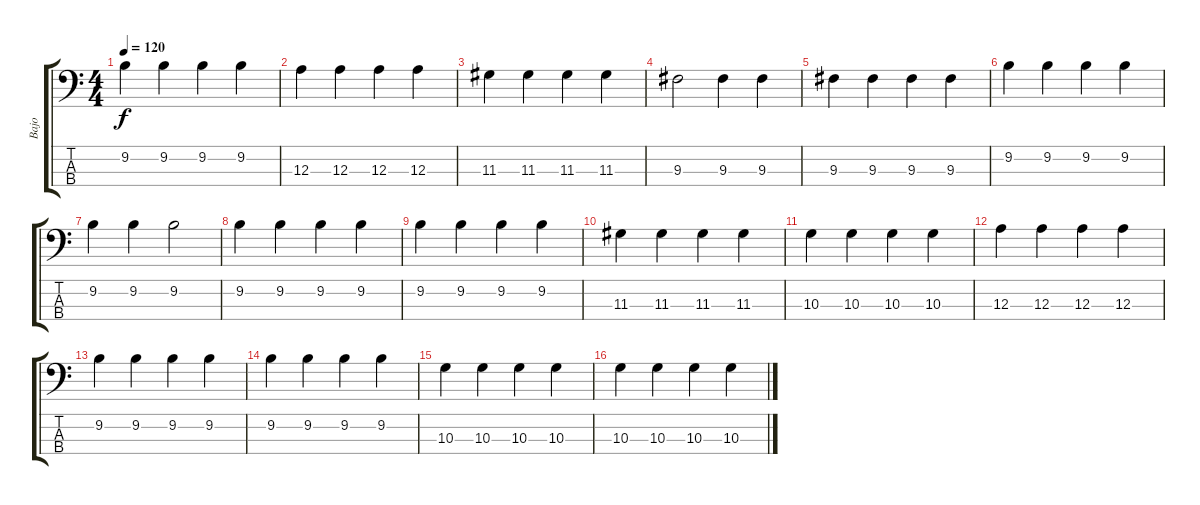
\track ("Bajo" "Bajo") {instrument electricbassfinger}
\staff {score tabs}
\tuning (G2 D2 A1 E1) {hide}
\ts (4 4)
\tempo 120
\clef f4
\ks c
9.2.4{dy f} 9.2.4 9.2.4 9.2.4 |
12.3.4 12.3.4 12.3.4 12.3.4 |
11.3.4 11.3.4 11.3.4 11.3.4 |
9.3.2 9.3.4 9.3.4 |
9.3.4 9.3.4 9.3.4 9.3.4 |
9.2.4 9.2.4 9.2.4 9.2.4 |
9.2.4 9.2.4 9.2.2 |
9.2.4 9.2.4 9.2.4 9.2.4 |
9.2.4 9.2.4 9.2.4 9.2.4 |
11.3.4 11.3.4 11.3.4 11.3.4 |
10.3.4 10.3.4 10.3.4 10.3.4 |
12.3.4 12.3.4 12.3.4 12.3.4 |
9.2.4 9.2.4 9.2.4 9.2.4 |
9.2.4 9.2.4 9.2.4 9.2.4 |
10.3.4 10.3.4 10.3.4 10.3.4 |
10.3.4 10.3.4 10.3.4 10.3.4
